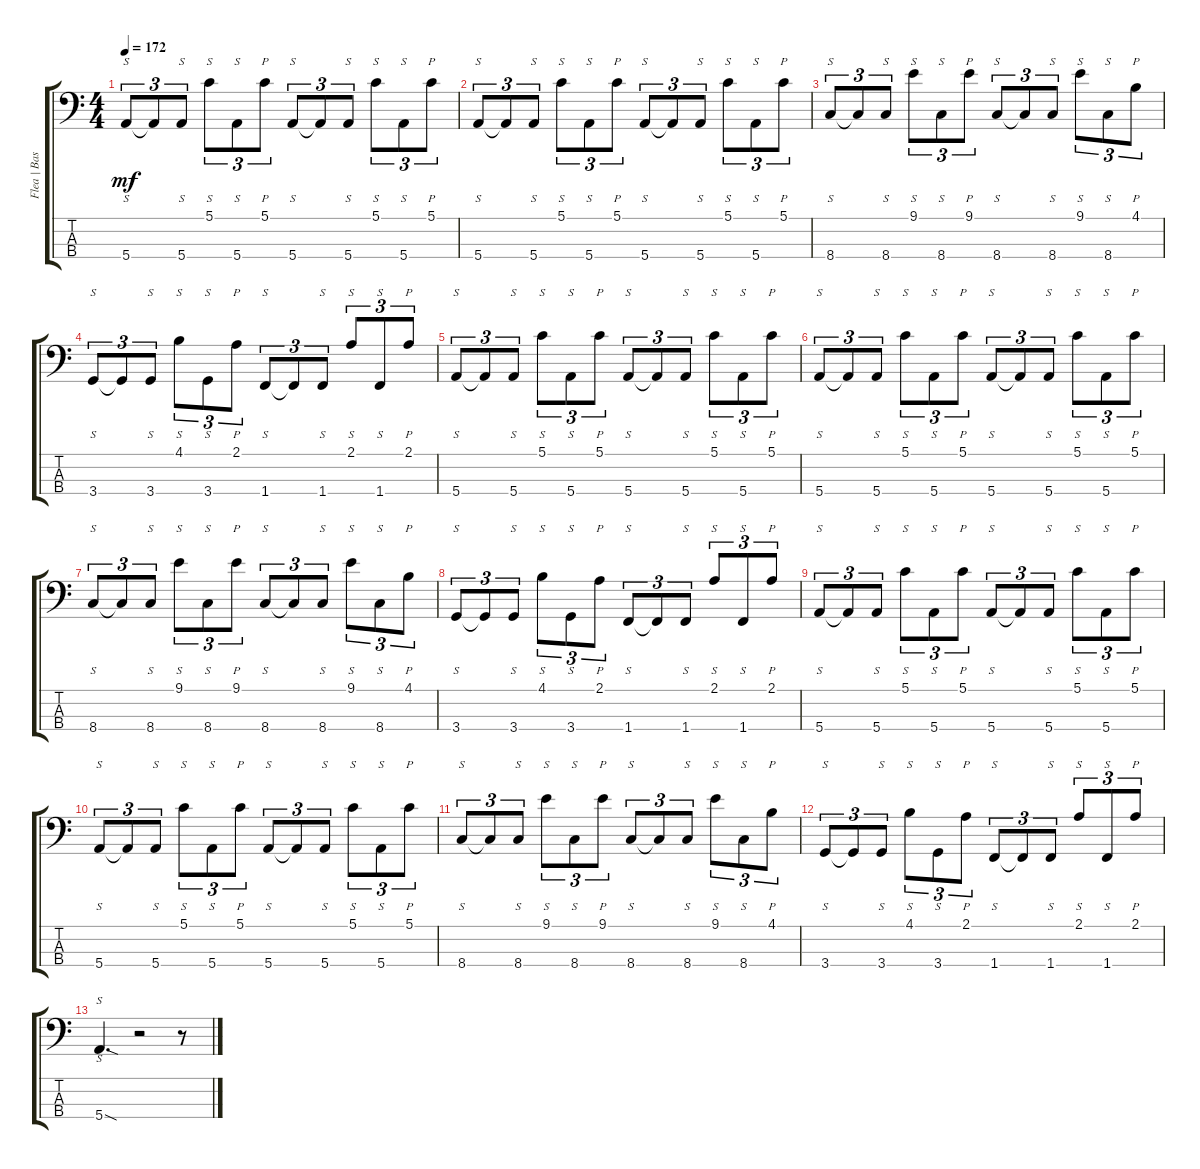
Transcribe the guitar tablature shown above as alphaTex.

\track ("Flea | Bass" "Flea | Bas") {instrument electricbassfinger}
\staff {score tabs}
\tuning (G2 D2 A1 E1) {hide}
\ts (4 4)
\tempo 172
\clef f4
\ks c
5.4.8{s tu (3 2) dy mf} 5.4{t}.8{tu (3 2)} 5.4.8{s tu (3 2)} 5.1.8{s tu (3 2)} 5.4.8{s tu (3 2)} 5.1.8{p tu (3 2)} 5.4.8{s tu (3 2)} 5.4{t}.8{tu (3 2)} 5.4.8{s tu (3 2)} 5.1.8{s tu (3 2)} 5.4.8{s tu (3 2)} 5.1.8{p tu (3 2)} |
5.4.8{s tu (3 2)} 5.4{t}.8{tu (3 2)} 5.4.8{s tu (3 2)} 5.1.8{s tu (3 2)} 5.4.8{s tu (3 2)} 5.1.8{p tu (3 2)} 5.4.8{s tu (3 2)} 5.4{t}.8{tu (3 2)} 5.4.8{s tu (3 2)} 5.1.8{s tu (3 2)} 5.4.8{s tu (3 2)} 5.1.8{p tu (3 2)} |
8.4.8{s tu (3 2)} 8.4{t}.8{tu (3 2)} 8.4.8{s tu (3 2)} 9.1.8{s tu (3 2)} 8.4.8{s tu (3 2)} 9.1.8{p tu (3 2)} 8.4.8{s tu (3 2)} 8.4{t}.8{tu (3 2)} 8.4.8{s tu (3 2)} 9.1.8{s tu (3 2)} 8.4.8{s tu (3 2)} 4.1.8{p tu (3 2)} |
3.4.8{s tu (3 2)} 3.4{t}.8{tu (3 2)} 3.4.8{s tu (3 2)} 4.1.8{s tu (3 2)} 3.4.8{s tu (3 2)} 2.1.8{p tu (3 2)} 1.4.8{s tu (3 2)} 1.4{t}.8{tu (3 2)} 1.4.8{s tu (3 2)} 2.1.8{s tu (3 2)} 1.4.8{s tu (3 2)} 2.1.8{p tu (3 2)} |
5.4.8{s tu (3 2)} 5.4{t}.8{tu (3 2)} 5.4.8{s tu (3 2)} 5.1.8{s tu (3 2)} 5.4.8{s tu (3 2)} 5.1.8{p tu (3 2)} 5.4.8{s tu (3 2)} 5.4{t}.8{tu (3 2)} 5.4.8{s tu (3 2)} 5.1.8{s tu (3 2)} 5.4.8{s tu (3 2)} 5.1.8{p tu (3 2)} |
5.4.8{s tu (3 2)} 5.4{t}.8{tu (3 2)} 5.4.8{s tu (3 2)} 5.1.8{s tu (3 2)} 5.4.8{s tu (3 2)} 5.1.8{p tu (3 2)} 5.4.8{s tu (3 2)} 5.4{t}.8{tu (3 2)} 5.4.8{s tu (3 2)} 5.1.8{s tu (3 2)} 5.4.8{s tu (3 2)} 5.1.8{p tu (3 2)} |
8.4.8{s tu (3 2)} 8.4{t}.8{tu (3 2)} 8.4.8{s tu (3 2)} 9.1.8{s tu (3 2)} 8.4.8{s tu (3 2)} 9.1.8{p tu (3 2)} 8.4.8{s tu (3 2)} 8.4{t}.8{tu (3 2)} 8.4.8{s tu (3 2)} 9.1.8{s tu (3 2)} 8.4.8{s tu (3 2)} 4.1.8{p tu (3 2)} |
3.4.8{s tu (3 2)} 3.4{t}.8{tu (3 2)} 3.4.8{s tu (3 2)} 4.1.8{s tu (3 2)} 3.4.8{s tu (3 2)} 2.1.8{p tu (3 2)} 1.4.8{s tu (3 2)} 1.4{t}.8{tu (3 2)} 1.4.8{s tu (3 2)} 2.1.8{s tu (3 2)} 1.4.8{s tu (3 2)} 2.1.8{p tu (3 2)} |
5.4.8{s tu (3 2)} 5.4{t}.8{tu (3 2)} 5.4.8{s tu (3 2)} 5.1.8{s tu (3 2)} 5.4.8{s tu (3 2)} 5.1.8{p tu (3 2)} 5.4.8{s tu (3 2)} 5.4{t}.8{tu (3 2)} 5.4.8{s tu (3 2)} 5.1.8{s tu (3 2)} 5.4.8{s tu (3 2)} 5.1.8{p tu (3 2)} |
5.4.8{s tu (3 2)} 5.4{t}.8{tu (3 2)} 5.4.8{s tu (3 2)} 5.1.8{s tu (3 2)} 5.4.8{s tu (3 2)} 5.1.8{p tu (3 2)} 5.4.8{s tu (3 2)} 5.4{t}.8{tu (3 2)} 5.4.8{s tu (3 2)} 5.1.8{s tu (3 2)} 5.4.8{s tu (3 2)} 5.1.8{p tu (3 2)} |
8.4.8{s tu (3 2)} 8.4{t}.8{tu (3 2)} 8.4.8{s tu (3 2)} 9.1.8{s tu (3 2)} 8.4.8{s tu (3 2)} 9.1.8{p tu (3 2)} 8.4.8{s tu (3 2)} 8.4{t}.8{tu (3 2)} 8.4.8{s tu (3 2)} 9.1.8{s tu (3 2)} 8.4.8{s tu (3 2)} 4.1.8{p tu (3 2)} |
3.4.8{s tu (3 2)} 3.4{t}.8{tu (3 2)} 3.4.8{s tu (3 2)} 4.1.8{s tu (3 2)} 3.4.8{s tu (3 2)} 2.1.8{p tu (3 2)} 1.4.8{s tu (3 2)} 1.4{t}.8{tu (3 2)} 1.4.8{s tu (3 2)} 2.1.8{s tu (3 2)} 1.4.8{s tu (3 2)} 2.1.8{p tu (3 2)} |
5.4{sod}.4{s d} r.2 r.8
